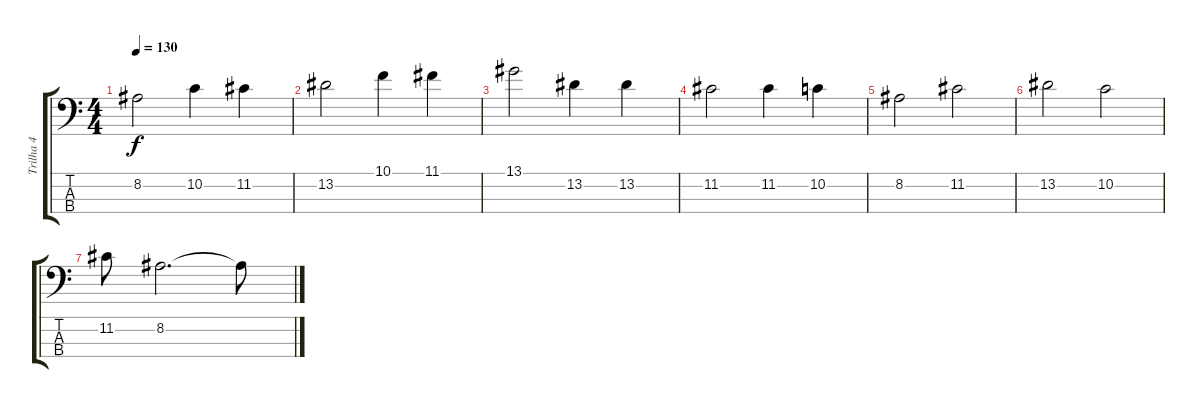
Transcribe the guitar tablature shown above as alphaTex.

\track ("Trilha 4" "Trilha 4") {instrument fretlessbass}
\staff {score tabs}
\tuning (G2 D2 A1 E1) {hide}
\ts (4 4)
\tempo 130
\clef f4
\ks c
8.2.2{dy f} 10.2.4 11.2.4 |
13.2.2 10.1.4 11.1.4 |
13.1.2 13.2.4 13.2.4 |
11.2.2 11.2.4 10.2.4 |
8.2.2 11.2.2 |
13.2.2 10.2.2 |
11.2.8 8.2.2{d} 8.2{t}.8
